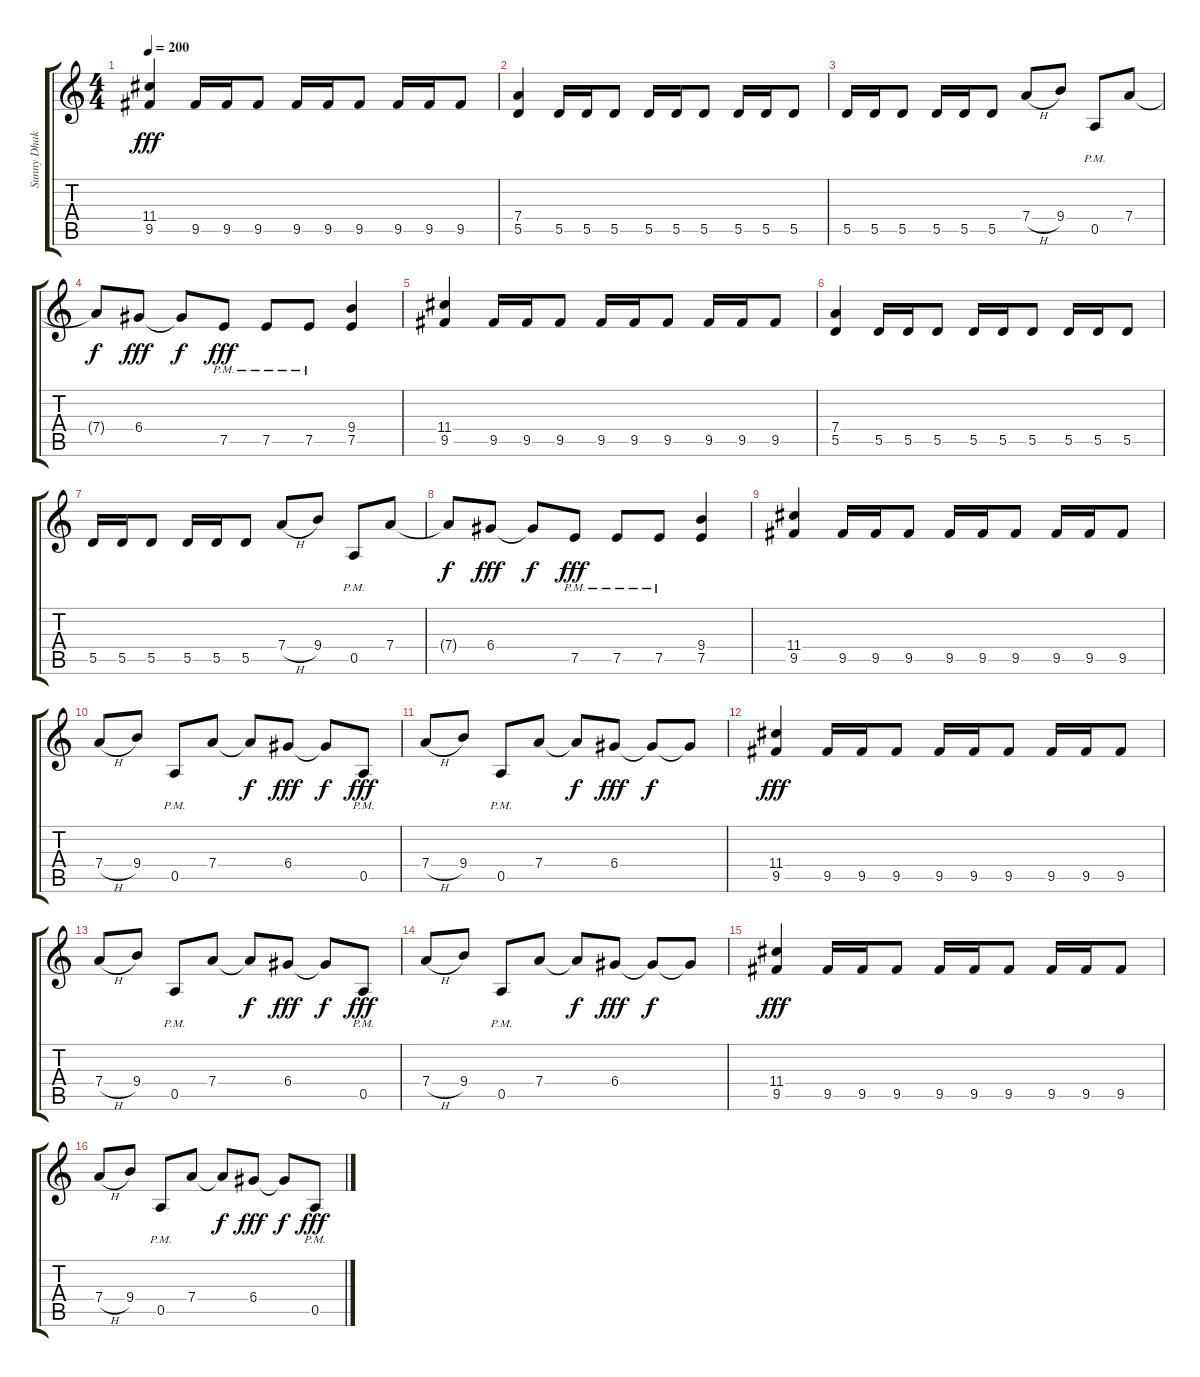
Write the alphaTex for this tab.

\track ("Sunny Dhak" "Sunny Dhak") {instrument distortionguitar}
\staff {score tabs}
\tuning (E4 B3 G3 D3 A2 E2) {hide}
\ts (4 4)
\tempo 200
\clef g2
\ks c
(11.4 9.5).4{dy fff} 9.5.16 9.5.16 9.5.8 9.5.16 9.5.16 9.5.8 9.5.16 9.5.16 9.5.8 |
(7.4 5.5).4 5.5.16 5.5.16 5.5.8 5.5.16 5.5.16 5.5.8 5.5.16 5.5.16 5.5.8 |
5.5.16 5.5.16 5.5.8 5.5.16 5.5.16 5.5.8 7.4{h}.8 9.4.8 0.5{pm}.8 7.4.8 |
7.4{t}.8{dy f} 6.4.8{dy fff} 6.4{t}.8{dy f} 7.5{pm}.8{dy fff} 7.5{pm}.8 7.5{pm}.8 (9.4 7.5).4 |
(11.4 9.5).4 9.5.16 9.5.16 9.5.8 9.5.16 9.5.16 9.5.8 9.5.16 9.5.16 9.5.8 |
(7.4 5.5).4 5.5.16 5.5.16 5.5.8 5.5.16 5.5.16 5.5.8 5.5.16 5.5.16 5.5.8 |
5.5.16 5.5.16 5.5.8 5.5.16 5.5.16 5.5.8 7.4{h}.8 9.4.8 0.5{pm}.8 7.4.8 |
7.4{t}.8{dy f} 6.4.8{dy fff} 6.4{t}.8{dy f} 7.5{pm}.8{dy fff} 7.5{pm}.8 7.5{pm}.8 (9.4 7.5).4 |
(11.4 9.5).4 9.5.16 9.5.16 9.5.8 9.5.16 9.5.16 9.5.8 9.5.16 9.5.16 9.5.8 |
7.4{h}.8 9.4.8 0.5{pm}.8 7.4.8 7.4{t}.8{dy f} 6.4.8{dy fff} 6.4{t}.8{dy f} 0.5{pm}.8{dy fff} |
7.4{h}.8 9.4.8 0.5{pm}.8 7.4.8 7.4{t}.8{dy f} 6.4.8{dy fff} 6.4{t}.8{dy f} 6.4{t}.8 |
(11.4 9.5).4{dy fff} 9.5.16 9.5.16 9.5.8 9.5.16 9.5.16 9.5.8 9.5.16 9.5.16 9.5.8 |
7.4{h}.8 9.4.8 0.5{pm}.8 7.4.8 7.4{t}.8{dy f} 6.4.8{dy fff} 6.4{t}.8{dy f} 0.5{pm}.8{dy fff} |
7.4{h}.8 9.4.8 0.5{pm}.8 7.4.8 7.4{t}.8{dy f} 6.4.8{dy fff} 6.4{t}.8{dy f} 6.4{t}.8 |
(11.4 9.5).4{dy fff} 9.5.16 9.5.16 9.5.8 9.5.16 9.5.16 9.5.8 9.5.16 9.5.16 9.5.8 |
7.4{h}.8 9.4.8 0.5{pm}.8 7.4.8 7.4{t}.8{dy f} 6.4.8{dy fff} 6.4{t}.8{dy f} 0.5{pm}.8{dy fff}
